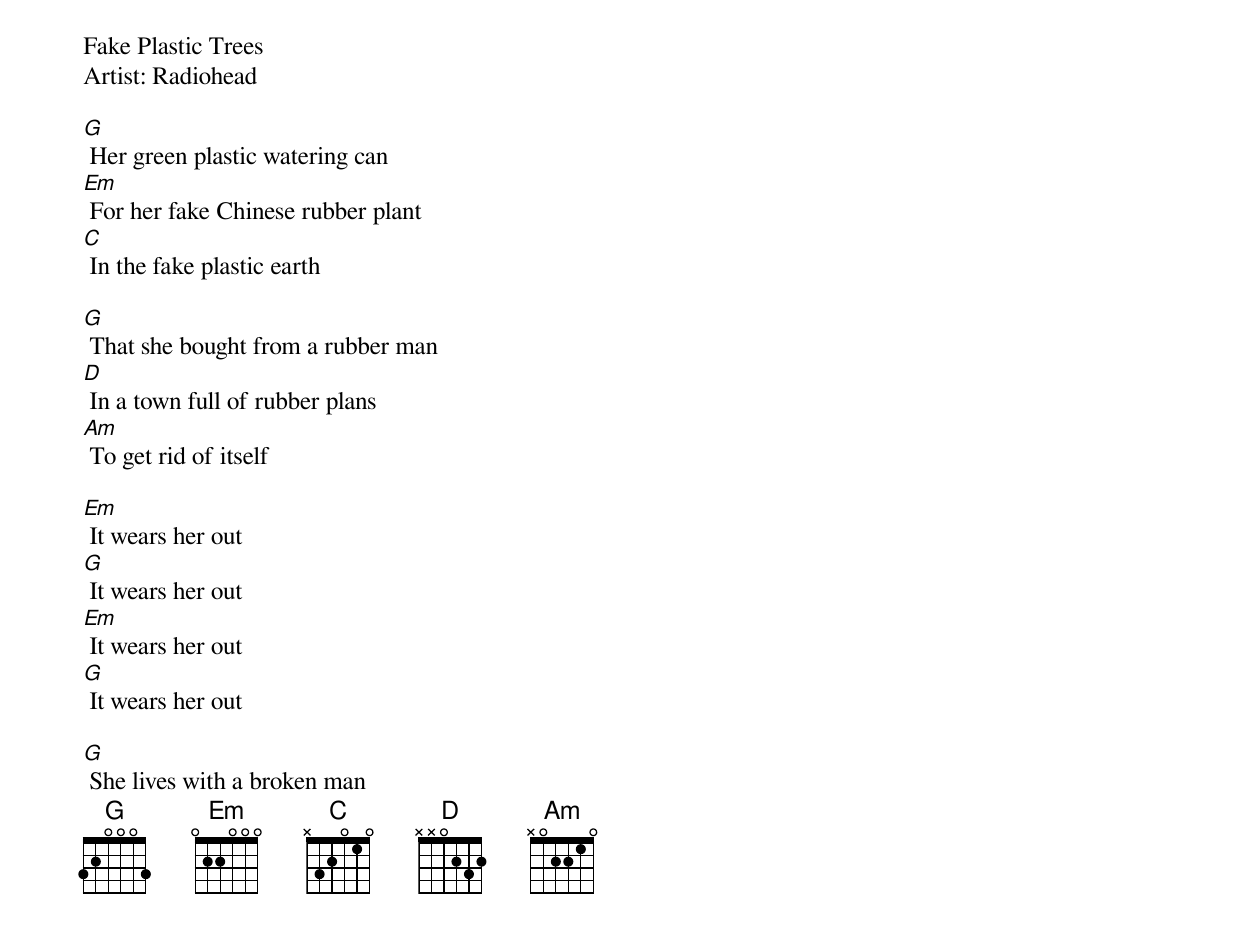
Fake Plastic Trees
Artist: Radiohead

[G] Her green plastic watering can
[Em] For her fake Chinese rubber plant
[C] In the fake plastic earth

[G] That she bought from a rubber man
[D] In a town full of rubber plans
[Am] To get rid of itself

[Em] It wears her out
[G] It wears her out
[Em] It wears her out
[G] It wears her out

[G] She lives with a broken man
